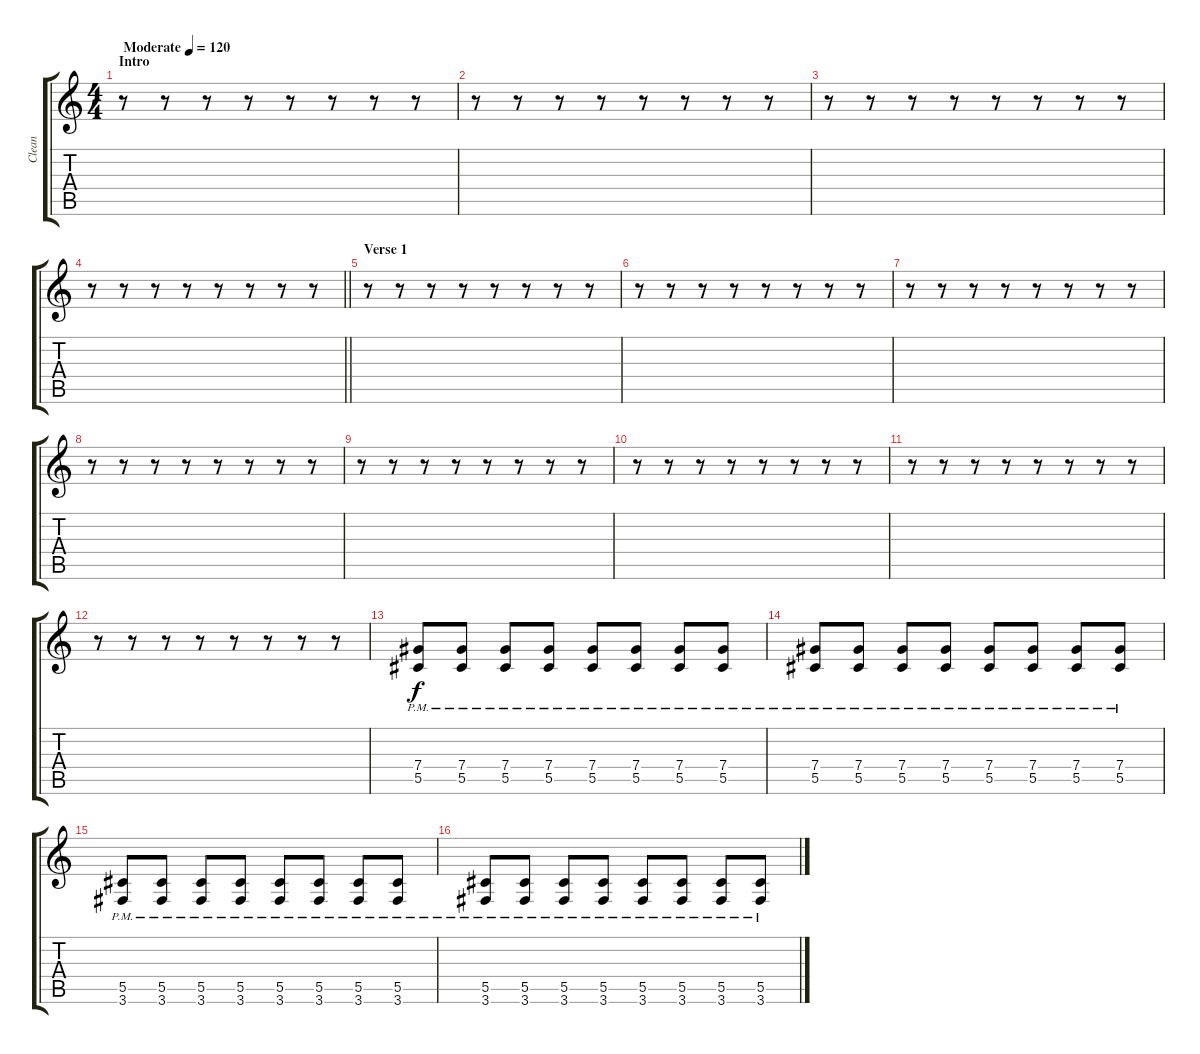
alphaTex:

\track ("Clean" "Clean") {instrument electricguitarclean}
\staff {score tabs}
\tuning (Eb4 Bb3 Gb3 Db3 Ab2 Eb2) {hide}
\ts (4 4)
\section ("" "Intro")
\tempo (120 "Moderate")
\tempo 139
\tempo (120 "Moderate")
\clef g2
\ks c
r.8{dy f instrument electricguitarclean} r.8 r.8 r.8 r.8 r.8 r.8 r.8 |
r.8 r.8 r.8 r.8 r.8 r.8 r.8 r.8 |
r.8 r.8 r.8 r.8 r.8 r.8 r.8 r.8 |
\barLineRight lightlight
r.8 r.8 r.8 r.8 r.8 r.8 r.8 r.8 |
\section ("" "Verse 1")
r.8 r.8 r.8 r.8 r.8 r.8 r.8 r.8 |
r.8 r.8 r.8 r.8 r.8 r.8 r.8 r.8 |
r.8 r.8 r.8 r.8 r.8 r.8 r.8 r.8 |
r.8 r.8 r.8 r.8 r.8 r.8 r.8 r.8 |
r.8 r.8 r.8 r.8 r.8 r.8 r.8 r.8 |
r.8 r.8 r.8 r.8 r.8 r.8 r.8 r.8 |
r.8 r.8 r.8 r.8 r.8 r.8 r.8 r.8 |
r.8 r.8 r.8 r.8 r.8 r.8 r.8 r.8 |
(7.4{pm} 5.5{pm}).8 (7.4{pm} 5.5{pm}).8 (7.4{pm} 5.5{pm}).8 (7.4{pm} 5.5{pm}).8 (7.4{pm} 5.5{pm}).8 (7.4{pm} 5.5{pm}).8 (7.4{pm} 5.5{pm}).8 (7.4{pm} 5.5{pm}).8 |
(7.4{pm} 5.5{pm}).8 (7.4{pm} 5.5{pm}).8 (7.4{pm} 5.5{pm}).8 (7.4{pm} 5.5{pm}).8 (7.4{pm} 5.5{pm}).8 (7.4{pm} 5.5{pm}).8 (7.4{pm} 5.5{pm}).8 (7.4{pm} 5.5{pm}).8 |
(5.5{pm} 3.6{pm}).8 (5.5{pm} 3.6{pm}).8 (5.5{pm} 3.6{pm}).8 (5.5{pm} 3.6{pm}).8 (5.5{pm} 3.6{pm}).8 (5.5{pm} 3.6{pm}).8 (5.5{pm} 3.6{pm}).8 (5.5{pm} 3.6{pm}).8 |
(5.5{pm} 3.6{pm}).8 (5.5{pm} 3.6{pm}).8 (5.5{pm} 3.6{pm}).8 (5.5{pm} 3.6{pm}).8 (5.5{pm} 3.6{pm}).8 (5.5{pm} 3.6{pm}).8 (5.5{pm} 3.6{pm}).8 (5.5{pm} 3.6{pm}).8
